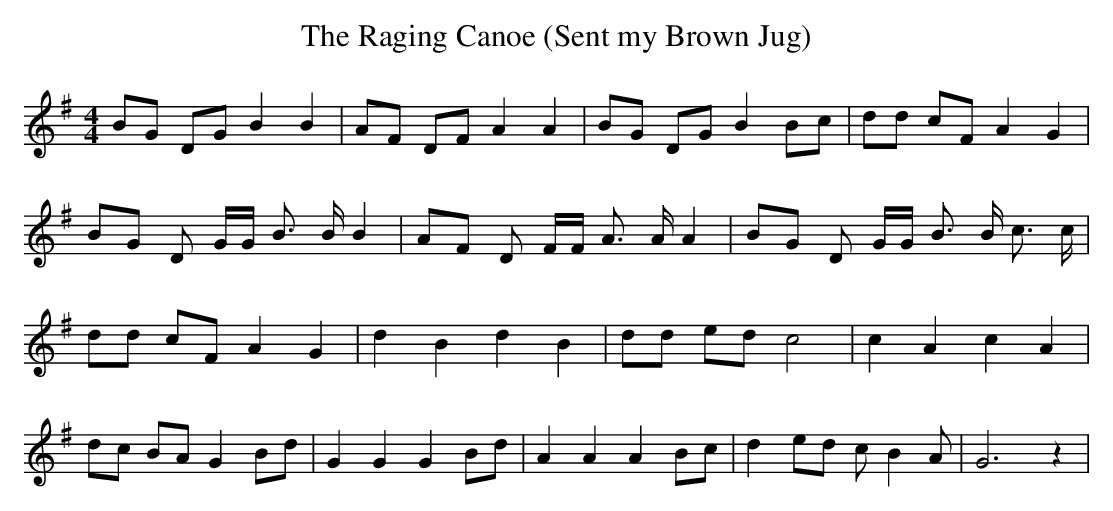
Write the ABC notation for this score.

X:1
T:The Raging Canoe (Sent my Brown Jug)
M:4/4
L:1/8
K:G
 BG DG B2 B2| AF DF A2 A2| BG DG B2 Bc| dd cF A2 G2| BG D G/2G/2 B3/2 B/2 B2|\
 AF D F/2F/2 A3/2 A/2 A2| BG D G/2G/2 B3/2 B/2 c3/2 c/2| dd cF A2 G2|\
 d2 B2 d2 B2| dd ed c4| c2 A2 c2 A2| dc BA G2 Bd| G2 G2 G2 Bd| A2 A2 A2 Bc|\
 d2 ed c B2 A| G6 z2|
